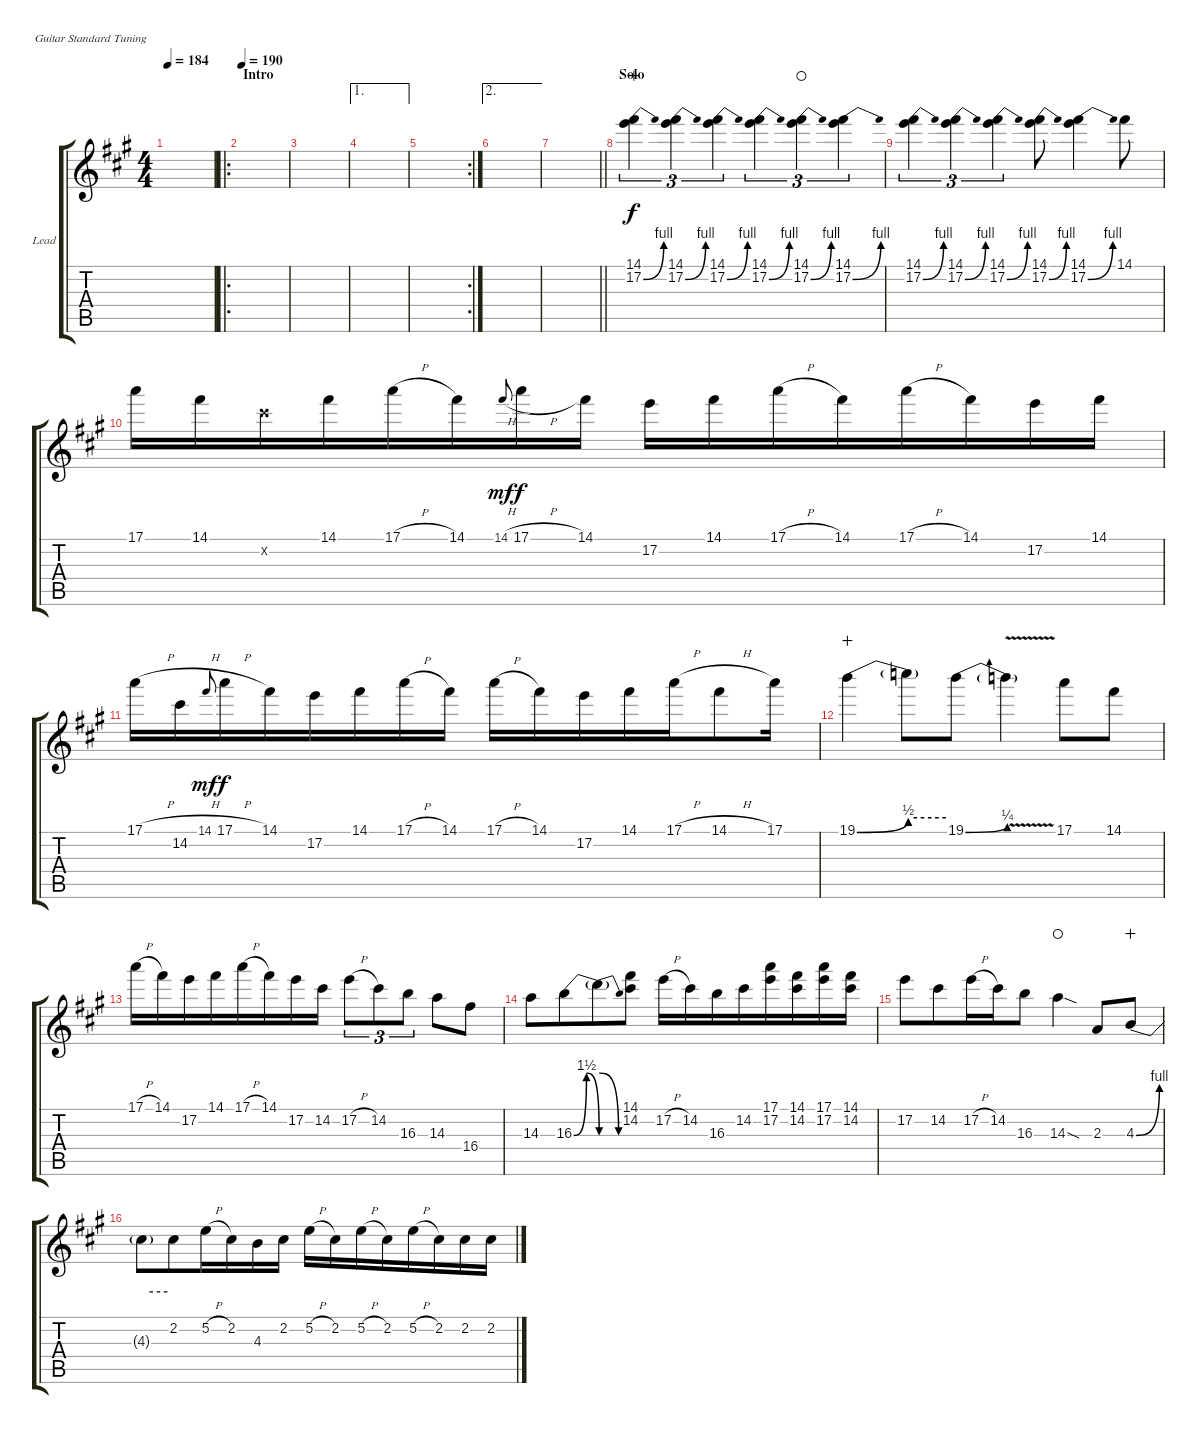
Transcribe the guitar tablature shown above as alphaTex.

\bracketExtendMode groupsimilarinstruments
\firstSystemTrackNameOrientation horizontal
\otherSystemsTrackNameOrientation horizontal
\track ("Guitar Lead" "Lead") {instrument distortionguitar}
\staff {score tabs}
\tuning (E4 B3 G3 D3 A2 E2)
\ts (4 4)
\beaming (8 4 4)
\tempo 184
\clef g2
\ks a
|
\ro
\section ("" "Intro")
\tempo 190
|
|
\ae 1
|
\rc 2
|
\ae 2
|
\barLineRight lightlight
|
\section ("" "Solo")
(14.1 17.2{be (bend 0 0 60 4)}).4{tu (3 2) wahc} (14.1 17.2{be (bend 0 0 60 4)}).4{tu (3 2)} (14.1 17.2{be (bend 0 0 60 4)}).4{tu (3 2)} (14.1 17.2{be (bend 0 0 60 4)}).4{tu (3 2)} (14.1 17.2{be (bend 0 0 60 4)}).4{tu (3 2) waho} (14.1 17.2{be (bend 0 0 60 4)}).4{tu (3 2)} |
(14.1 17.2{be (bend 0 0 60 4)}).4{tu (3 2)} (14.1 17.2{be (bend 0 0 60 4)}).4{tu (3 2)} (14.1 17.2{be (bend 0 0 60 4)}).4{tu (3 2)} (14.1 17.2{be (bend 0 0 60 4)}).8 (14.1 17.2{be (bend 0 0 60 4)}).4 14.1.8 |
17.1.16 14.1.16 14.2{x}.16 14.1.16 17.1{h}.16 14.1.16 14.1{h}.8{gr onbeat dy mf} 17.1{h}.16{dy f} 14.1.16 17.2.16 14.1.16 17.1{h}.16 14.1.16 17.1{h}.16 14.1.16 17.2.16 14.1.16 |
17.1{h}.16 14.2.16 14.1{h}.8{gr onbeat dy mf} 17.1{h}.16{dy f} 14.1.16 17.2.16 14.1.16 17.1{h}.16 14.1.16 17.1{h}.16 14.1.16 17.2.16 14.1.16 17.1{h}.16 14.1{h}.8 17.1.16 |
19.1{be (bend 0 0 60 2)}.4{wahc} 19.1{be (hold 0 2 60 2) t}.8 19.1{be (bend 0 0 60 1)}.8 19.1{v t}.4 17.1.8 14.1.8 |
17.1{h}.16 14.1.16 17.2.16 14.1.16 17.1{h}.16 14.1.16 17.2.16 14.2.16 17.2{h}.8{tu (3 2)} 14.2.8{tu (3 2)} 16.3.8{tu (3 2)} 14.3.8 16.4.8 |
14.3.8 16.3{be (bendrelease 0 0 30 6 30 6 60 0)}.8 16.3{be (release 0 6 60 0) t}.8 (14.1 14.2).8 17.2{h}.16 14.2.16 16.3.16 14.2.16 (17.1 17.2).16 (14.1 14.2).16 (17.1 17.2).16 (14.1 14.2).16 |
17.2.8 14.2.8 17.2{h}.16 14.2.16 16.3.8 14.3{sod}.4{waho} 2.3.8 4.3{be (bend 0 0 60 4)}.8{wahc} |
4.3{be (hold 0 4 60 4) t}.8 2.2.8 5.2{h}.16 2.2.16 4.3.16 2.2.16 5.2{h}.16 2.2.16 5.2{h}.16 2.2.16 5.2{h}.16 2.2.16 2.2.16 2.2.16
